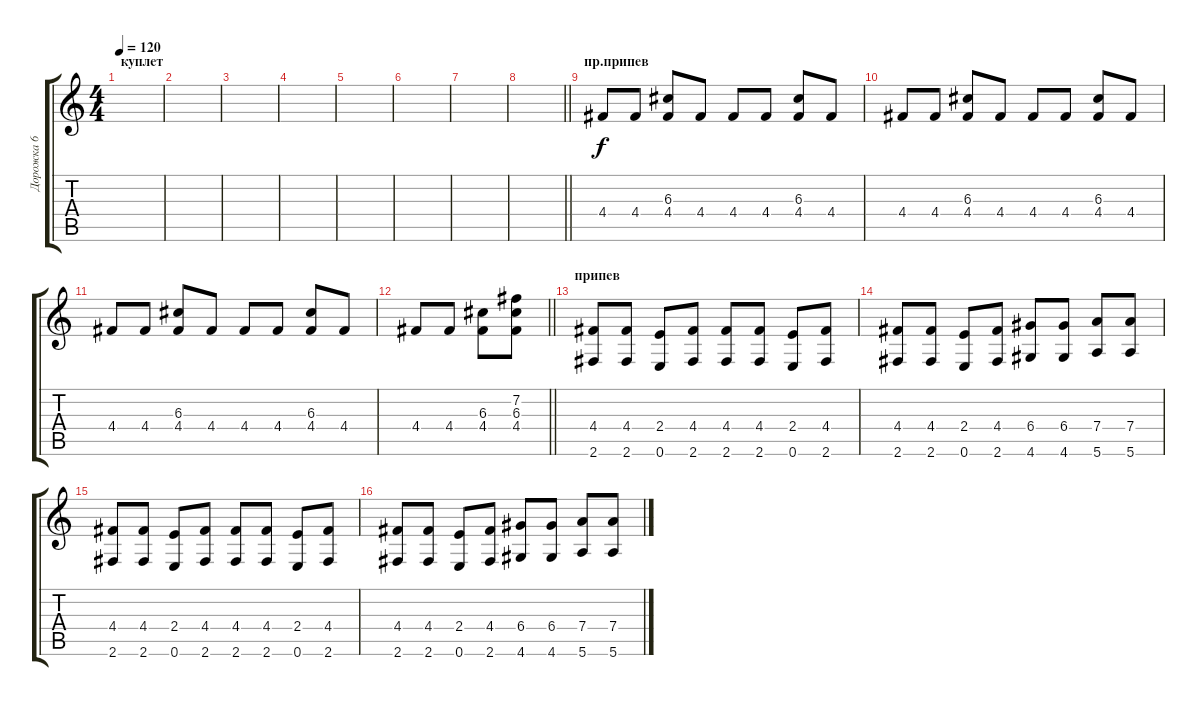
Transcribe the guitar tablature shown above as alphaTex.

\track ("Дорожка 6" "Дорожка 6") {instrument acousticguitarsteel}
\staff {score tabs}
\tuning (E4 B3 G3 D3 A2 E2) {hide}
\ts (4 4)
\section ("" "куплет")
\tempo 120
\clef g2
\ks c
|
|
|
|
|
|
|
\barLineRight lightlight
|
\section ("" "пр.припев")
4.4.8 4.4.8 (6.3 4.4).8 4.4.8 4.4.8 4.4.8 (6.3 4.4).8 4.4.8 |
4.4.8 4.4.8 (6.3 4.4).8 4.4.8 4.4.8 4.4.8 (6.3 4.4).8 4.4.8 |
4.4.8 4.4.8 (6.3 4.4).8 4.4.8 4.4.8 4.4.8 (6.3 4.4).8 4.4.8 |
\barLineRight lightlight
4.4.8 4.4.8 (6.3 4.4).8 (7.2 6.3 4.4).8 |
\section ("" "припев")
(4.4 2.6).8 (4.4 2.6).8 (2.4 0.6).8 (4.4 2.6).8 (4.4 2.6).8 (4.4 2.6).8 (2.4 0.6).8 (4.4 2.6).8 |
(4.4 2.6).8 (4.4 2.6).8 (2.4 0.6).8 (4.4 2.6).8 (6.4 4.6).8 (6.4 4.6).8 (7.4 5.6).8 (7.4 5.6).8 |
(4.4 2.6).8 (4.4 2.6).8 (2.4 0.6).8 (4.4 2.6).8 (4.4 2.6).8 (4.4 2.6).8 (2.4 0.6).8 (4.4 2.6).8 |
(4.4 2.6).8 (4.4 2.6).8 (2.4 0.6).8 (4.4 2.6).8 (6.4 4.6).8 (6.4 4.6).8 (7.4 5.6).8 (7.4 5.6).8
